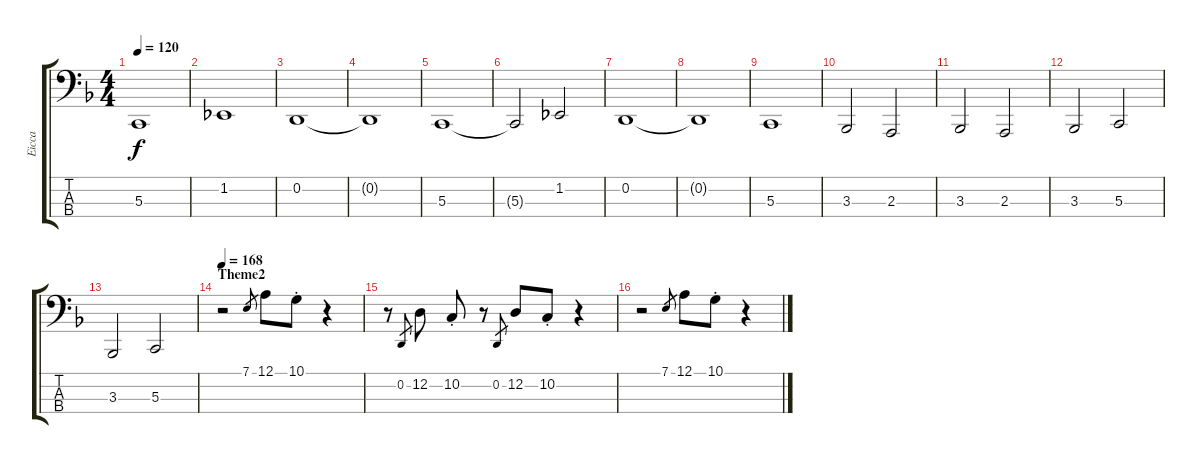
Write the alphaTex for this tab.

\track ("Eicca" "Eicca") {instrument cello}
\staff {score tabs}
\tuning (A2 D2 G1 C1) {hide}
\ts (4 4)
\tempo 120
\clef f4
\ks f
5.3.1{dy f} |
1.2.1 |
0.2.1 |
0.2{t}.1 |
5.3.1 |
5.3{t}.2 1.2.2 |
0.2.1 |
0.2{t}.1 |
5.3.1 |
3.3.2 2.3.2 |
3.3.2 2.3.2 |
3.3.2 5.3.2 |
3.3.2 5.3.2 |
\section ("" "Theme2")
\tempo 168
r.2 7.1.8{gr} 12.1.8 10.1{st}.8 r.4 |
r.8 0.2.8{gr} 12.2.8 10.2{st}.8 r.8 0.2.8{gr} 12.2.8 10.2{st}.8 r.4 |
r.2 7.1.8{gr} 12.1.8 10.1{st}.8 r.4
